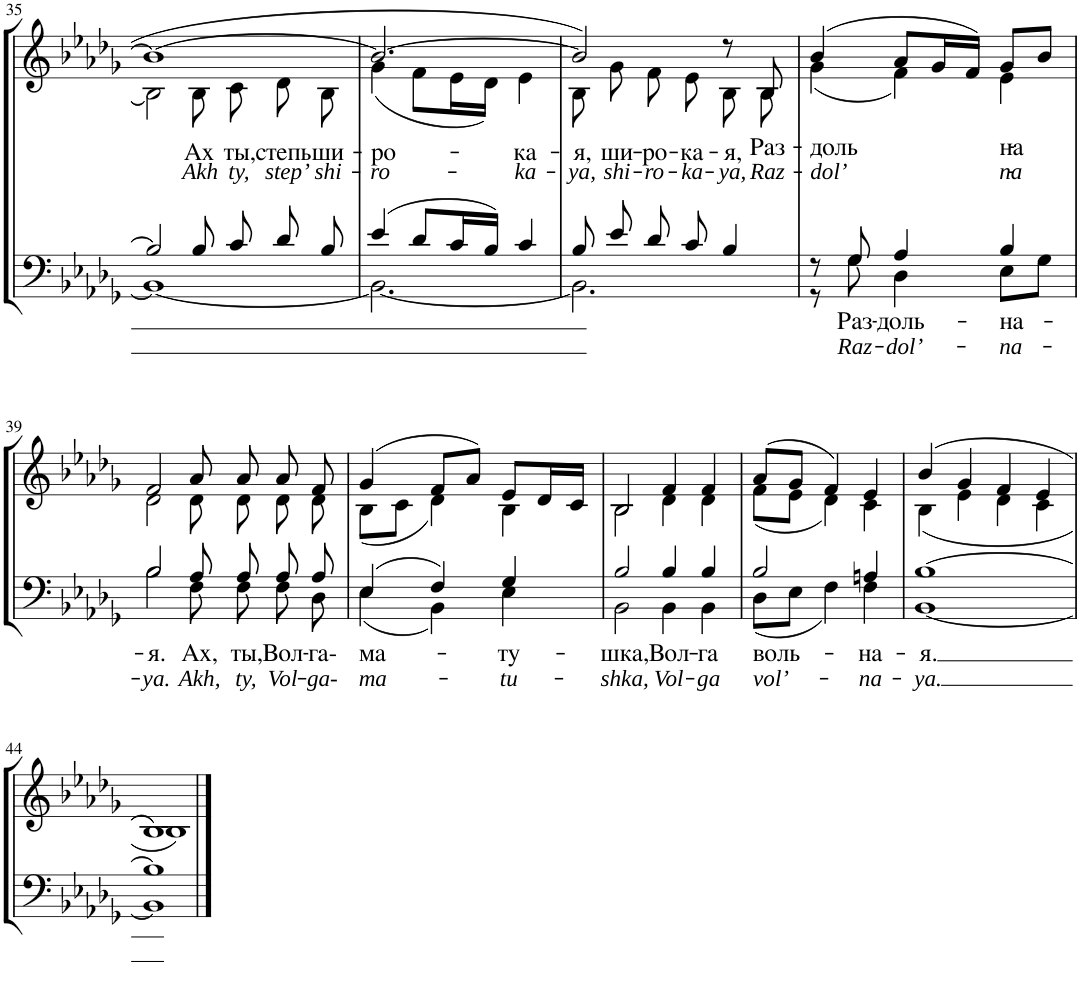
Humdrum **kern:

**kern	**text	**text	**kern	**text	**text
*part2	*part2	*part2	*part1	*part1	*part1
*staff2	*staff2	*staff2	*staff1	*staff1	*staff1
*I"Men	*	*	*I"Women	*	*
!!LO:PB:g=z
*clefF4	*	*	*clefG2	*	*
*k[b-e-a-d-g-]	*	*	*k[b-e-a-d-g-]	*	*
*M34/4	*	*	*M34/4	*	*
=35	=35	=35	=35	=35	=35
*^	*	*	*^	*	*
2B-/]	1BB-_	.	.	1b-_	2B-\]	.	.
!	!	!	!	!	!	!LO:LY:b	!LO:LY:b
8B-/	.	.	.	.	8B-\	Ах	Akh
!	!	!	!	!	!	!LO:LY:b	!LO:LY:b
8c/	.	.	.	.	8c\	ты,	ty,
!	!	!	!	!	!	!LO:LY:b	!LO:LY:b
8d-/	.	.	.	.	8d-\	степь	step’
!	!	!	!	!	!	!LO:LY:b	!LO:LY:b
8B-/	.	.	.	.	8B-\	ши-	shi-
=36	=36	=36	=36	=36	=36	=36	=36
!	!	!	!	!	!	!LO:LY:b	!LO:LY:b
(4e-/	2.BB-\_	.	.	2.b-/_	(4g-\	-ро-	-ro-
8d-/L	.	.	.	.	8f\L	.	.
16c/L	.	.	.	.	16e-\L	.	.
16B-/JJ)	.	.	.	.	16d-\JJ)	.	.
!	!	!	!	!	!	!LO:LY:b	!LO:LY:b
4c/	.	.	.	.	4e-\	-ка-	-ka-
=37	=37	=37	=37	=37	=37	=37	=37
!	!	!	!	!	!	!LO:LY:b	!LO:LY:b
8B-/	2.BB-\]	.	.	2b-/]	8B-\	-я,	-ya,
!	!	!	!	!	!	!LO:LY:b	!LO:LY:b
8e-/	.	.	.	.	8g-\	ши-	shi-
!	!	!	!	!	!	!LO:LY:b	!LO:LY:b
8d-/	.	.	.	.	8f\	-ро-	-ro-
!	!	!	!	!	!	!LO:LY:b	!LO:LY:b
8c/	.	.	.	.	8e-\	-ка-	-ka-
!	!	!	!	!	!	!LO:LY:b	!LO:LY:b
4B-/	.	.	.	8r	8B-\	-я,	-ya,
!	!	!	!	!	!	!LO:LY:b	!LO:LY:b
.	.	.	.	8B-/	8B-\	Раз-	Raz-
=38	=38	=38	=38	=38	=38	=38	=38
!	!	!	!	!	!	!LO:LY:b	!LO:LY:b
8r	8r	.	.	(4b-/	(4g-\	-доль-	-dol’-
!	!	!LO:LY:b	!LO:LY:b	!	!	!	!
8G-/	8G-\	Раз-	Raz-	.	.	.	.
!	!	!LO:LY:b	!LO:LY:b	!	!	!	!
4A-/	4D-\	-доль-	-dol’-	8a-/L	4f\)	.	.
.	.	.	.	16g-/L	.	.	.
.	.	.	.	16f/JJ)	.	.	.
!	!	!LO:LY:b	!LO:LY:b	!	!	!LO:LY:b	!LO:LY:b
4B-/	8E-\L	-на-	-na-	8g-/L	4e-\	-на-	-na-
.	8G-\J	.	.	8b-/J	.	.	.
!!LO:LB:g=z	!!
=39	=39	=39	=39	=39	=39	=39	=39
!	!	!LO:LY:b	!LO:LY:b	!	!	!	!
2B-/	2B-\	-я.	-ya.	2f/	2d-\	.	.
!	!	!LO:LY:b	!LO:LY:b	!	!	!	!
8A-/	8F\	Ах,	Akh,	8a-/	8d-\	.	.
!	!	!LO:LY:b	!LO:LY:b	!	!	!	!
8A-/	8F\	ты,	ty,	8a-/	8d-\	.	.
!	!	!LO:LY:b	!LO:LY:b	!	!	!	!
8A-/	8F\	Вол-	Vol-	8a-/	8d-\	.	.
!	!	!LO:LY:b	!LO:LY:b	!	!	!	!
8A-/	8D-\	-га‐	-ga‐	8f/	8d-\	.	.
=40	=40	=40	=40	=40	=40	=40	=40
!	!	!LO:LY:b	!LO:LY:b	!	!	!	!
(4E-/	(4E-\	ма-	ma-	(4g-/	(8B-\L	.	.
.	.	.	.	.	8c\J	.	.
4F/)	4BB-\)	.	.	8f/L	4d-\)	.	.
.	.	.	.	8a-/J)	.	.	.
!	!	!LO:LY:b	!LO:LY:b	!	!	!	!
4G-/	4E-\	-ту-	-tu-	8e-/L	4B-\	.	.
.	.	.	.	16d-/L	.	.	.
.	.	.	.	16c/JJ	.	.	.
=41	=41	=41	=41	=41	=41	=41	=41
!	!	!LO:LY:b	!LO:LY:b	!	!	!	!
2B-/	2BB-\	-шка,	-shka,	2B-/	2B-\	.	.
!	!	!LO:LY:b	!LO:LY:b	!	!	!	!
4B-/	4BB-\	Вол-	Vol-	4f/	4d-\	.	.
!	!	!LO:LY:b	!LO:LY:b	!	!	!	!
4B-/	4BB-\	-га	-ga	4f/	4d-\	.	.
=42	=42	=42	=42	=42	=42	=42	=42
!	!	!LO:LY:b	!LO:LY:b	!	!	!	!
2B-/	(8D-\L	воль-	vol’-	(8a-/L	(8f\L	.	.
.	8E-\J	.	.	8g-/J	8e-\J	.	.
.	4F\)	.	.	4f/)	4d-\)	.	.
!	!	!LO:LY:b	!LO:LY:b	!	!	!	!
4An/	4F\	-на-	-na-	4e-/	4c\	.	.
=43	=43	=43	=43	=43	=43	=43	=43
!	!	!LO:LY:b	!LO:LY:b	!	!	!	!
[1B-	[1BB-	-я.	-ya.	(4b-/	(4B-\	.	.
.	.	.	.	4g-/	4e-\	.	.
.	.	.	.	4f/	4d-\	.	.
.	.	.	.	4e-/	4c\	.	.
!!LO:LB:g=z	!!
=44	=44	=44	=44	=44	=44	=44	=44
1B-]	1BB-]	.	.	1B-)	1B-)	.	.
*v	*v	*	*	*	*	*	*
*	*	*	*v	*v	*	*
==	==	==	==	==	==
*-	*-	*-	*-	*-	*-
